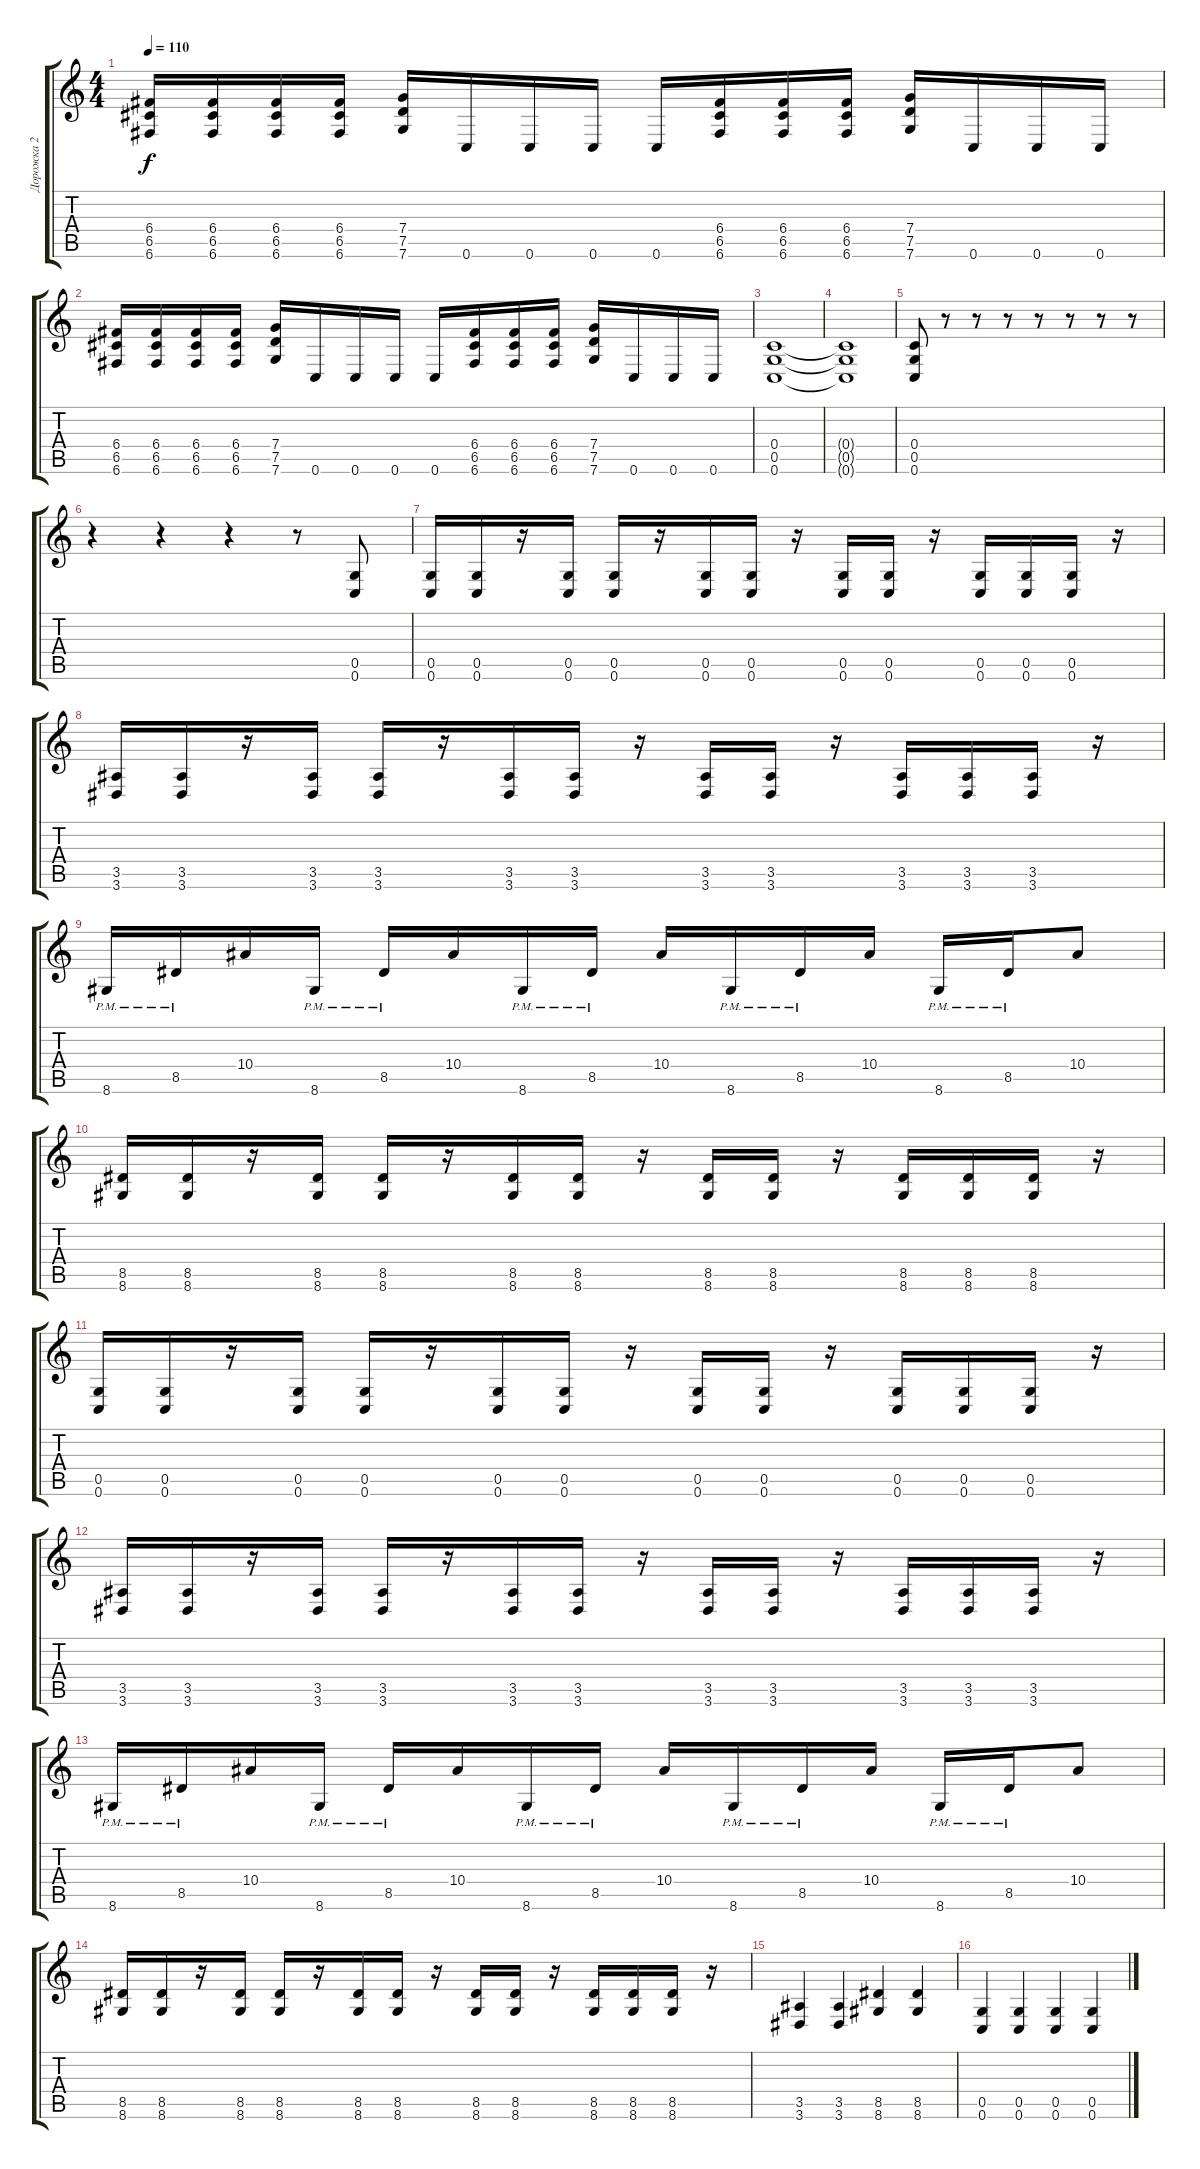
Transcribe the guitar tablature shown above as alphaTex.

\track ("Дорожка 2" "Дорожка 2") {instrument distortionguitar}
\staff {score tabs}
\tuning (D4 A3 F3 C3 G2 C2) {hide}
\ts (4 4)
\tempo 110
\clef g2
\ks c
(6.4 6.5 6.6).16{dy f} (6.4 6.5 6.6).16 (6.4 6.5 6.6).16 (6.4 6.5 6.6).16 (7.4 7.5 7.6).16 0.6.16 0.6.16 0.6.16 0.6.16 (6.4 6.5 6.6).16 (6.4 6.5 6.6).16 (6.4 6.5 6.6).16 (7.4 7.5 7.6).16 0.6.16 0.6.16 0.6.16 |
(6.4 6.5 6.6).16 (6.4 6.5 6.6).16 (6.4 6.5 6.6).16 (6.4 6.5 6.6).16 (7.4 7.5 7.6).16 0.6.16 0.6.16 0.6.16 0.6.16 (6.4 6.5 6.6).16 (6.4 6.5 6.6).16 (6.4 6.5 6.6).16 (7.4 7.5 7.6).16 0.6.16 0.6.16 0.6.16 |
(0.4 0.5 0.6).1 |
(0.4{t} 0.5{t} 0.6{t}).1 |
(0.4 0.5 0.6).8 r.8 r.8 r.8 r.8 r.8 r.8 r.8 |
r.4 r.4 r.4 r.8 (0.5 0.6).8 |
(0.5 0.6).16 (0.5 0.6).16 r.16 (0.5 0.6).16 (0.5 0.6).16 r.16 (0.5 0.6).16 (0.5 0.6).16 r.16 (0.5 0.6).16 (0.5 0.6).16 r.16 (0.5 0.6).16 (0.5 0.6).16 (0.5 0.6).16 r.16 |
(3.5 3.6).16 (3.5 3.6).16 r.16 (3.5 3.6).16 (3.5 3.6).16 r.16 (3.5 3.6).16 (3.5 3.6).16 r.16 (3.5 3.6).16 (3.5 3.6).16 r.16 (3.5 3.6).16 (3.5 3.6).16 (3.5 3.6).16 r.16 |
8.6{pm}.16 8.5{pm}.16 10.4.16 8.6{pm}.16 8.5{pm}.16 10.4.16 8.6{pm}.16 8.5{pm}.16 10.4.16 8.6{pm}.16 8.5{pm}.16 10.4.16 8.6{pm}.16 8.5{pm}.16 10.4.8 |
(8.5 8.6).16 (8.5 8.6).16 r.16 (8.5 8.6).16 (8.5 8.6).16 r.16 (8.5 8.6).16 (8.5 8.6).16 r.16 (8.5 8.6).16 (8.5 8.6).16 r.16 (8.5 8.6).16 (8.5 8.6).16 (8.5 8.6).16 r.16 |
(0.5 0.6).16 (0.5 0.6).16 r.16 (0.5 0.6).16 (0.5 0.6).16 r.16 (0.5 0.6).16 (0.5 0.6).16 r.16 (0.5 0.6).16 (0.5 0.6).16 r.16 (0.5 0.6).16 (0.5 0.6).16 (0.5 0.6).16 r.16 |
(3.5 3.6).16 (3.5 3.6).16 r.16 (3.5 3.6).16 (3.5 3.6).16 r.16 (3.5 3.6).16 (3.5 3.6).16 r.16 (3.5 3.6).16 (3.5 3.6).16 r.16 (3.5 3.6).16 (3.5 3.6).16 (3.5 3.6).16 r.16 |
8.6{pm}.16 8.5{pm}.16 10.4.16 8.6{pm}.16 8.5{pm}.16 10.4.16 8.6{pm}.16 8.5{pm}.16 10.4.16 8.6{pm}.16 8.5{pm}.16 10.4.16 8.6{pm}.16 8.5{pm}.16 10.4.8 |
(8.5 8.6).16 (8.5 8.6).16 r.16 (8.5 8.6).16 (8.5 8.6).16 r.16 (8.5 8.6).16 (8.5 8.6).16 r.16 (8.5 8.6).16 (8.5 8.6).16 r.16 (8.5 8.6).16 (8.5 8.6).16 (8.5 8.6).16 r.16 |
(3.5 3.6).4 (3.5 3.6).4 (8.5 8.6).4 (8.5 8.6).4 |
(0.5 0.6).4 (0.5 0.6).4 (0.5 0.6).4 (0.5 0.6).4
